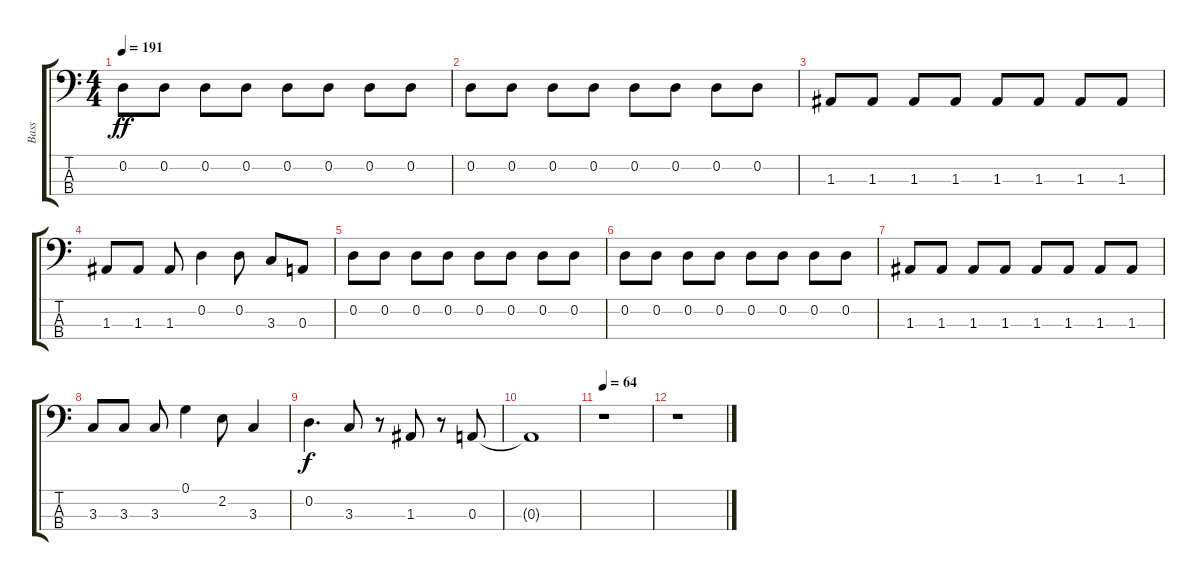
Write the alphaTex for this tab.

\track ("Bass" "Bass") {instrument electricbassfinger}
\staff {score tabs}
\tuning (G2 D2 A1 E1) {hide}
\ts (4 4)
\tempo 191
\clef f4
\ks c
0.2.8{dy ff} 0.2.8 0.2.8 0.2.8 0.2.8 0.2.8 0.2.8 0.2.8 |
0.2.8 0.2.8 0.2.8 0.2.8 0.2.8 0.2.8 0.2.8 0.2.8 |
1.3.8 1.3.8 1.3.8 1.3.8 1.3.8 1.3.8 1.3.8 1.3.8 |
1.3.8 1.3.8 1.3.8 0.2.4 0.2.8 3.3.8 0.3.8 |
0.2.8 0.2.8 0.2.8 0.2.8 0.2.8 0.2.8 0.2.8 0.2.8 |
0.2.8 0.2.8 0.2.8 0.2.8 0.2.8 0.2.8 0.2.8 0.2.8 |
1.3.8 1.3.8 1.3.8 1.3.8 1.3.8 1.3.8 1.3.8 1.3.8 |
3.3.8 3.3.8 3.3.8 0.1.4 2.2.8 3.3.4 |
0.2.4{d dy f} 3.3.8 r.8 1.3.8 r.8 0.3.8 |
0.3{t}.1 |
\tempo 64
r.1 |
r.1
